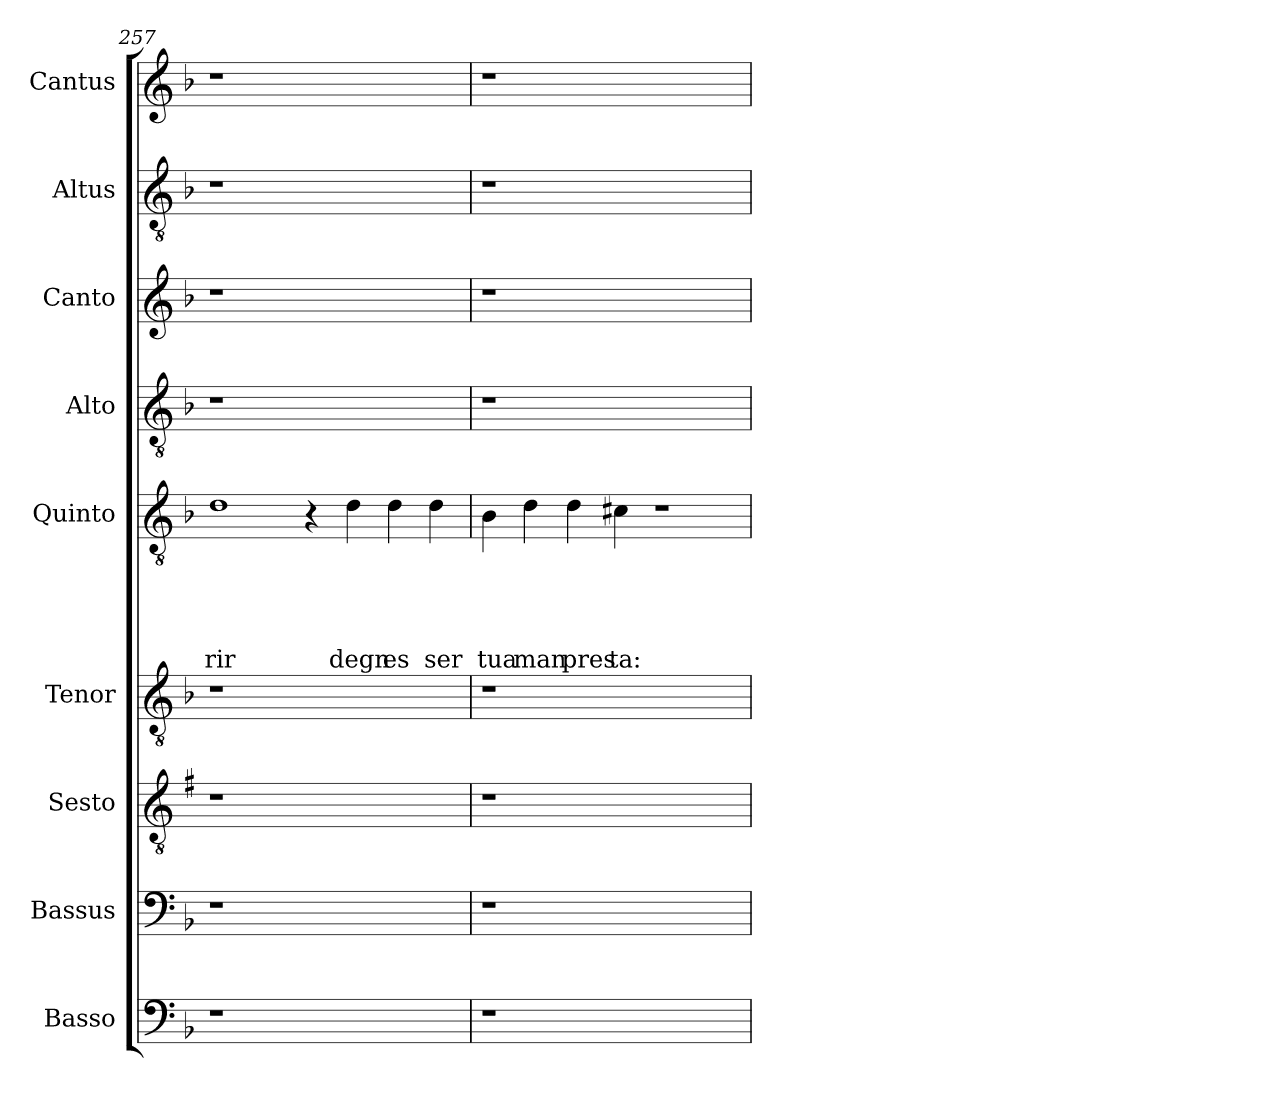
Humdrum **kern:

**kern	**kern	**kern	**kern	**kern	**text	**text	**text	**text	**text	**kern	**kern	**kern	**kern
*part9	*part8	*part7	*part6	*part5	*part5	*part5	*part5	*part5	*part5	*part4	*part3	*part2	*part1
*staff9	*staff8	*staff7	*staff6	*staff5	*staff5	*staff5	*staff5	*staff5	*staff5	*staff4	*staff3	*staff2	*staff1
*I"Basso	*I"Bassus	*I"Sesto	*I"Tenor	*I"Quinto	*	*	*	*	*	*I"Alto	*I"Canto	*I"Altus	*I"Cantus
*	*	*I'Sesto	*I'Tenor	*I'Quinto	*	*	*	*	*	*I'Alto	*I'Canto	*I'Altus	*I'Cantus
*clefF4	*clefF4	*clefGv2	*clefGv2	*clefGv2	*	*	*	*	*	*clefGv2	*clefG2	*clefGv2	*clefG2
*k[b-]	*k[b-]	*k[f#]	*k[b-]	*k[b-]	*	*	*	*	*	*k[b-]	*k[b-]	*k[b-]	*k[b-]
*F:	*F:	*G:	*F:	*F:	*	*	*	*	*	*F:	*F:	*F:	*F:
=257	=257	=257	=257	=257	=257	=257	=257	=257	=257	=257	=257	=257	=257
!	!	!	!	!	!	!	!	!	!LO:LY:b	!	!	!	!
1r	1r	1r	1r	1d	.	.	.	.	rir	1r	1r	1r	1r
1ryy	1ryy	1ryy	1ryy	4r	.	.	.	.	.	1ryy	1ryy	1ryy	1ryy
!	!	!	!	!	!	!	!	!	!LO:LY:b	!	!	!	!
.	.	.	.	4d\	.	.	.	.	degn	.	.	.	.
!	!	!	!	!	!	!	!	!	!LO:LY:b	!	!	!	!
.	.	.	.	4d\	.	.	.	.	es	.	.	.	.
!	!	!	!	!	!	!	!	!	!LO:LY:b	!	!	!	!
.	.	.	.	4d\	.	.	.	.	ser	.	.	.	.
=258	=258	=258	=258	=258	=258	=258	=258	=258	=258	=258	=258	=258	=258
!	!	!	!	!	!	!	!	!	!LO:LY:b	!	!	!	!
1r	1r	1r	1r	4B-\	.	.	.	.	tua	1r	1r	1r	1r
!	!	!	!	!	!	!	!	!	!LO:LY:b	!	!	!	!
.	.	.	.	4d\	.	.	.	.	man	.	.	.	.
!	!	!	!	!	!	!	!	!	!LO:LY:b	!	!	!	!
.	.	.	.	4d\	.	.	.	.	pres	.	.	.	.
!	!	!	!	!	!	!	!	!	!LO:LY:b	!	!	!	!
.	.	.	.	4c#X\	.	.	.	.	ta:	.	.	.	.
1ryy	1ryy	1ryy	1ryy	1r	.	.	.	.	.	1ryy	1ryy	1ryy	1ryy
=	=	=	=	=	=	=	=	=	=	=	=	=	=
*-	*-	*-	*-	*-	*-	*-	*-	*-	*-	*-	*-	*-	*-
